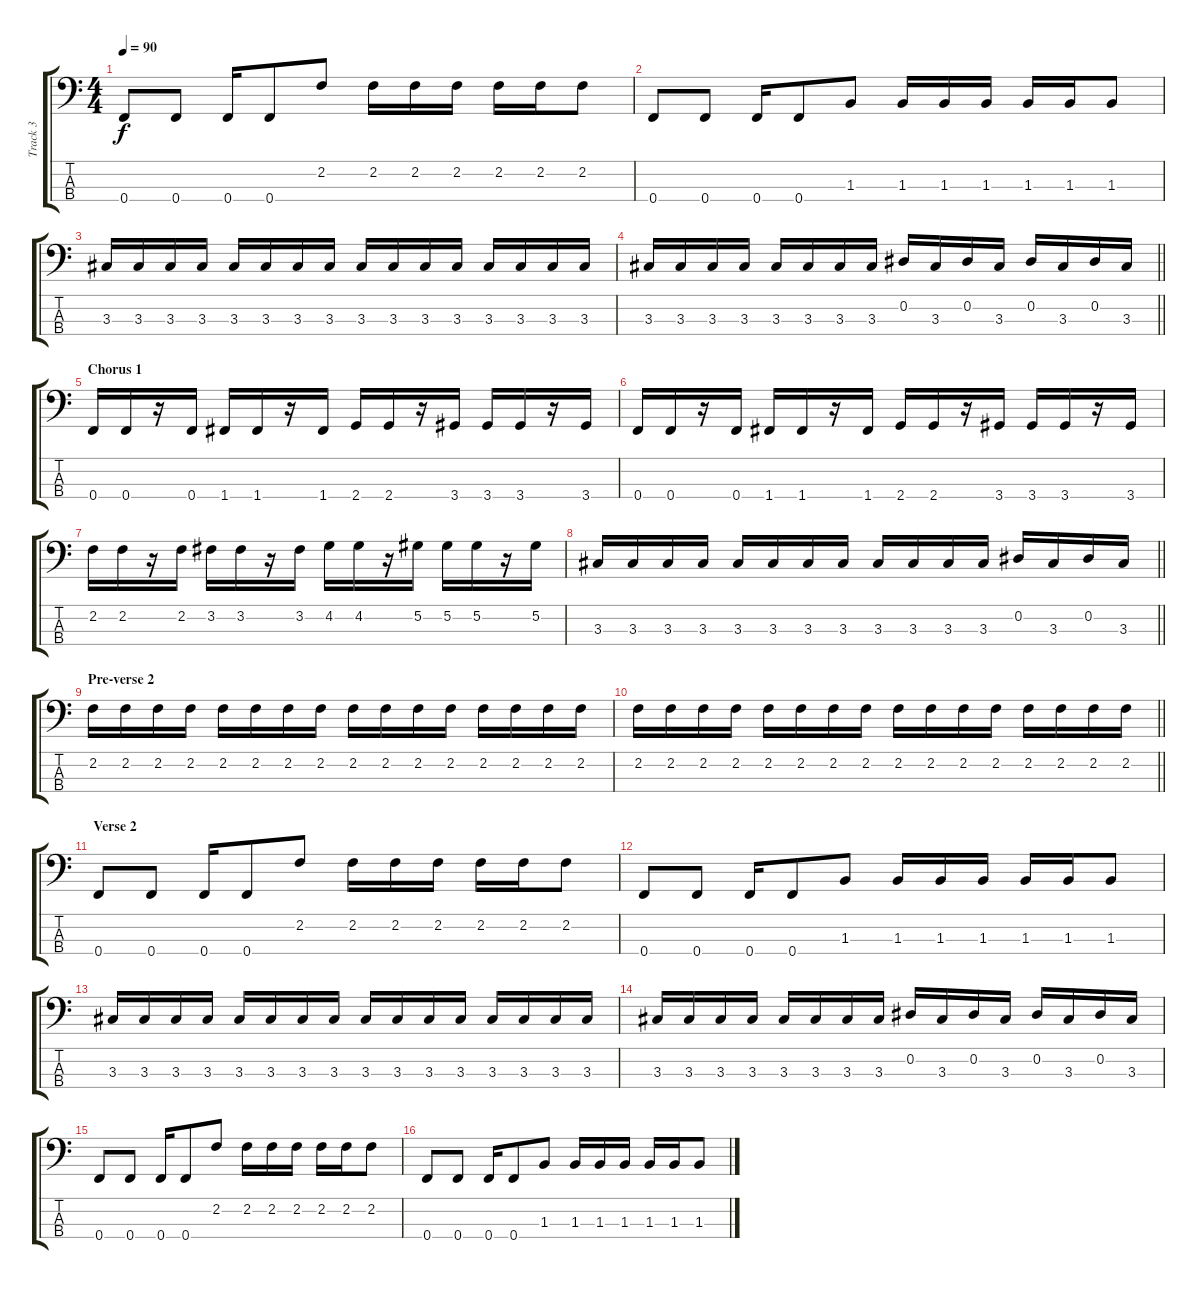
\track ("Track 3" "Track 3") {instrument electricbassfinger}
\staff {score tabs}
\tuning (Ab2 Eb2 Bb1 F1) {hide}
\ts (4 4)
\tempo 90
\clef f4
\ks c
0.4.8{dy f} 0.4.8 0.4.16 0.4.8 2.2.8 2.2.16 2.2.16 2.2.16 2.2.16 2.2.16 2.2.8 |
0.4.8 0.4.8 0.4.16 0.4.8 1.3.8 1.3.16 1.3.16 1.3.16 1.3.16 1.3.16 1.3.8 |
3.3.16 3.3.16 3.3.16 3.3.16 3.3.16 3.3.16 3.3.16 3.3.16 3.3.16 3.3.16 3.3.16 3.3.16 3.3.16 3.3.16 3.3.16 3.3.16 |
\barLineRight lightlight
3.3.16 3.3.16 3.3.16 3.3.16 3.3.16 3.3.16 3.3.16 3.3.16 0.2.16 3.3.16 0.2.16 3.3.16 0.2.16 3.3.16 0.2.16 3.3.16 |
\section ("" "Chorus 1")
0.4.16 0.4.16 r.16 0.4.16 1.4.16 1.4.16 r.16 1.4.16 2.4.16 2.4.16 r.16 3.4.16 3.4.16 3.4.16 r.16 3.4.16 |
0.4.16 0.4.16 r.16 0.4.16 1.4.16 1.4.16 r.16 1.4.16 2.4.16 2.4.16 r.16 3.4.16 3.4.16 3.4.16 r.16 3.4.16 |
2.2.16 2.2.16 r.16 2.2.16 3.2.16 3.2.16 r.16 3.2.16 4.2.16 4.2.16 r.16 5.2.16 5.2.16 5.2.16 r.16 5.2.16 |
\barLineRight lightlight
3.3.16 3.3.16 3.3.16 3.3.16 3.3.16 3.3.16 3.3.16 3.3.16 3.3.16 3.3.16 3.3.16 3.3.16 0.2.16 3.3.16 0.2.16 3.3.16 |
\section ("" "Pre-verse 2")
2.2.16 2.2.16 2.2.16 2.2.16 2.2.16 2.2.16 2.2.16 2.2.16 2.2.16 2.2.16 2.2.16 2.2.16 2.2.16 2.2.16 2.2.16 2.2.16 |
\barLineRight lightlight
2.2.16 2.2.16 2.2.16 2.2.16 2.2.16 2.2.16 2.2.16 2.2.16 2.2.16 2.2.16 2.2.16 2.2.16 2.2.16 2.2.16 2.2.16 2.2.16 |
\section ("" "Verse 2")
0.4.8 0.4.8 0.4.16 0.4.8 2.2.8 2.2.16 2.2.16 2.2.16 2.2.16 2.2.16 2.2.8 |
0.4.8 0.4.8 0.4.16 0.4.8 1.3.8 1.3.16 1.3.16 1.3.16 1.3.16 1.3.16 1.3.8 |
3.3.16 3.3.16 3.3.16 3.3.16 3.3.16 3.3.16 3.3.16 3.3.16 3.3.16 3.3.16 3.3.16 3.3.16 3.3.16 3.3.16 3.3.16 3.3.16 |
3.3.16 3.3.16 3.3.16 3.3.16 3.3.16 3.3.16 3.3.16 3.3.16 0.2.16 3.3.16 0.2.16 3.3.16 0.2.16 3.3.16 0.2.16 3.3.16 |
0.4.8 0.4.8 0.4.16 0.4.8 2.2.8 2.2.16 2.2.16 2.2.16 2.2.16 2.2.16 2.2.8 |
0.4.8 0.4.8 0.4.16 0.4.8 1.3.8 1.3.16 1.3.16 1.3.16 1.3.16 1.3.16 1.3.8
